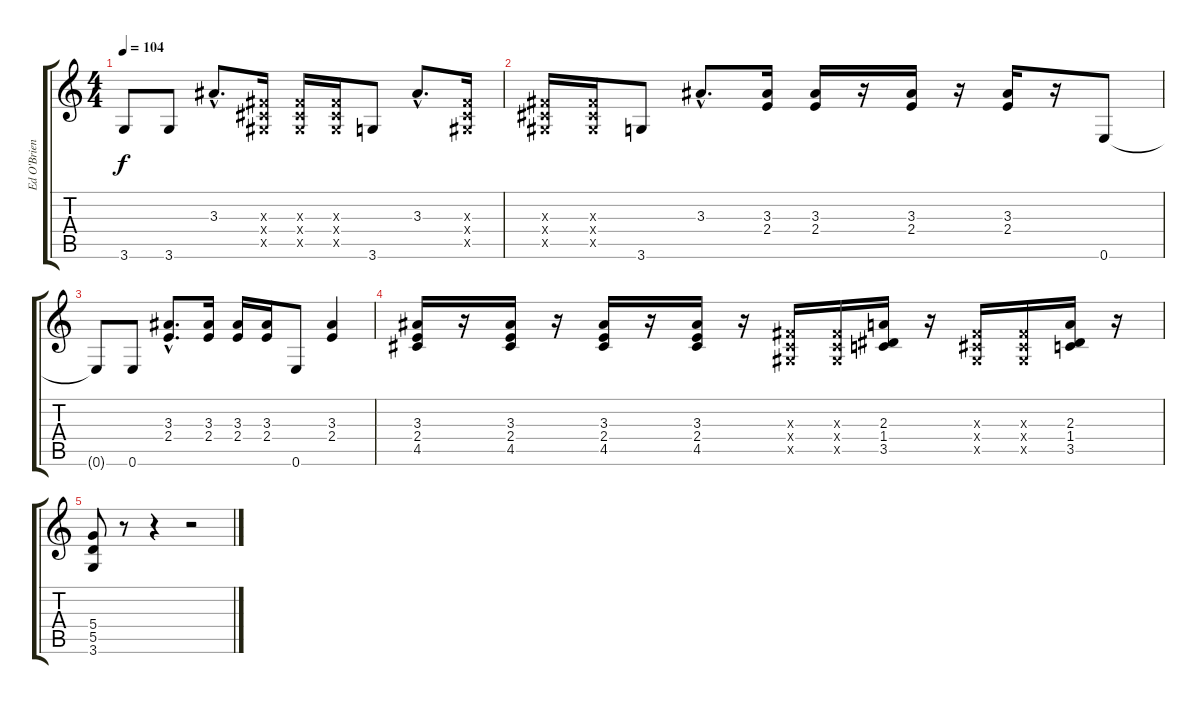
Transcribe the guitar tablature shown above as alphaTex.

\track ("Ed O'Brien" "Ed O'Brien") {instrument overdrivenguitar}
\staff {score tabs}
\tuning (E4 B3 G3 D3 A2 E2) {hide}
\ts (4 4)
\tempo 104
\clef g2
\ks c
3.6.8{dy f} 3.6.8 3.3{hac}.8{d} (-1.3{x} -1.4{x} -1.5{x}).16 (-1.3{x} -1.4{x} -1.5{x}).16 (-1.3{x} -1.4{x} -1.5{x}).16 3.6.8 3.3{hac}.8{d} (-1.3{x} -1.4{x} -1.5{x}).16 |
(-1.3{x} -1.4{x} -1.5{x}).16 (-1.3{x} -1.4{x} -1.5{x}).16 3.6.8 3.3{hac}.8{d} (3.3 2.4).16 (3.3 2.4).16 r.16 (3.3 2.4).16 r.16 (3.3 2.4).16 r.16 0.6.8 |
0.6{t}.8 0.6.8 (3.3{hac} 2.4{hac}).8{d} (3.3 2.4).16 (3.3 2.4).16 (3.3 2.4).16 0.6.8 (3.3 2.4).4 |
(3.3 2.4 4.5).16 r.16 (3.3 2.4 4.5).16 r.16 (3.3 2.4 4.5).16 r.16 (3.3 2.4 4.5).16 r.16 (-1.3{x} -1.4{x} -1.5{x}).16 (-1.3{x} -1.4{x} -1.5{x}).16 (2.3 1.4 3.5).16 r.16 (-1.3{x} -1.4{x} -1.5{x}).16 (-1.3{x} -1.4{x} -1.5{x}).16 (2.3 1.4 3.5).16 r.16 |
(5.4 5.5 3.6).8 r.8 r.4 r.2
